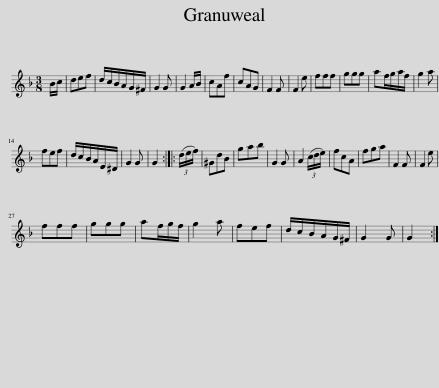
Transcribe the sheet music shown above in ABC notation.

X:1
L:1/8
M:3/8
I:linebreak $
K:F
V:1 treble
V:1
 B/c/ | def | d/c/B/A/G/^F/ | G2 G | G2 A/B/ | %5
 cAf | cAG | F2 F | F2 e | fff | %10
 ggg | af/g/a/f/ | g2 a |$ fef | d/c/B/A/E/^D/ | %15
 G2 G | G2 :: (3(d/e/f/) | ^GdB | gab | %20
 G2 G | A2 (3(c/d/e/) | fcA | fga | F2 F | %25
 F2 e |$ fff | ggg | af/g/f/ | g2 a | %30
 fef | d/c/B/A/G/^F/ | G2 G | G2 :| %34
